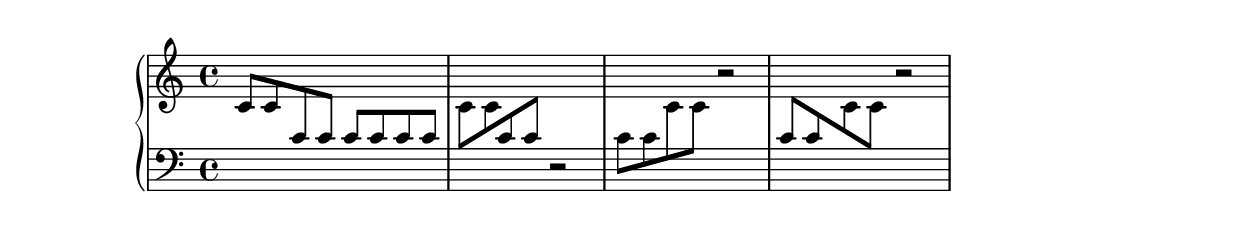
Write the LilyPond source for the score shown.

\version "1.7.18"
\header{
texidoc="
Beams can be typeset over fixed distance aligned staves, beam
beautification doesn't really work, but knees do. Beams should be
behave well, wherever the switching point is.
"
}
\score{
	\context PianoStaff <
	\context Staff=one \notes\relative c'{
		\stemUp  c8-[ c \translator Staff=two \stemUp c c]
		 c-[ c c c]
		\translator Staff=one
		\stemDown  c8-[ c \translator Staff=two \stemUp c c]
		r2
		\stemDown  c8-[ c \translator Staff=one \stemDown c c]
		r2
		\translator Staff=two
		\stemUp  c8-[ c \translator Staff=one \stemDown c c]
		r2
	}
	\context Staff=two \notes\relative c'{
		\clef bass
		s1
		s1
		s1
		s1
	}
	>
}


